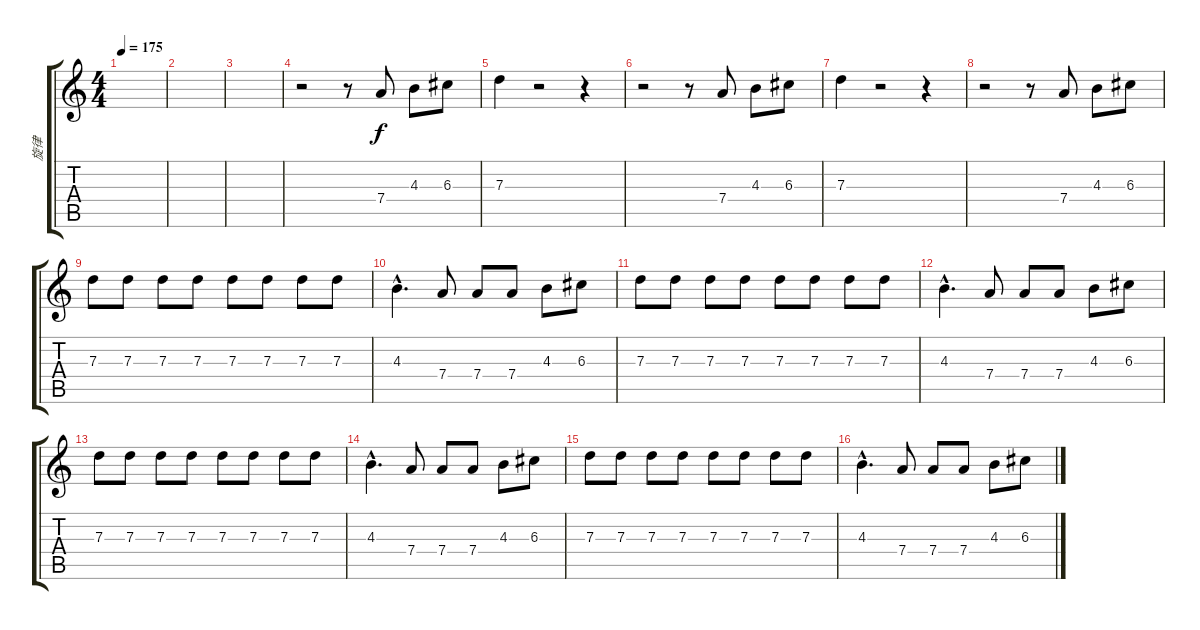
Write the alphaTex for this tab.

\track ("旋律" "旋律") {instrument distortionguitar}
\staff {score tabs}
\tuning (E4 B3 G3 D3 A2 E2) {hide}
\ts (4 4)
\tempo 175
\clef g2
\ks c
|
|
|
r.2 r.8 7.4.8 4.3.8 6.3.8 |
7.3.4 r.2 r.4 |
r.2 r.8 7.4.8 4.3.8 6.3.8 |
7.3.4 r.2 r.4 |
r.2 r.8 7.4.8 4.3.8 6.3.8 |
7.3.8 7.3.8 7.3.8 7.3.8 7.3.8 7.3.8 7.3.8 7.3.8 |
4.3{hac}.4{d} 7.4.8 7.4.8 7.4.8 4.3.8 6.3.8 |
7.3.8 7.3.8 7.3.8 7.3.8 7.3.8 7.3.8 7.3.8 7.3.8 |
4.3{hac}.4{d} 7.4.8 7.4.8 7.4.8 4.3.8 6.3.8 |
7.3.8 7.3.8 7.3.8 7.3.8 7.3.8 7.3.8 7.3.8 7.3.8 |
4.3{hac}.4{d} 7.4.8 7.4.8 7.4.8 4.3.8 6.3.8 |
7.3.8 7.3.8 7.3.8 7.3.8 7.3.8 7.3.8 7.3.8 7.3.8 |
4.3{hac}.4{d} 7.4.8 7.4.8 7.4.8 4.3.8 6.3.8
